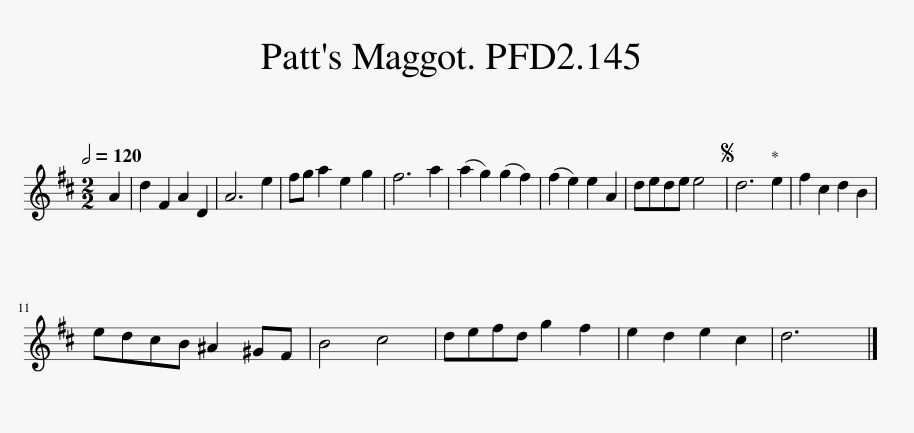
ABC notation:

X:1
L:1/8
Q:1/2=120
M:2/2
I:linebreak $
K:D
V:1 treble
V:1
 A2 | d2 F2 A2 D2 | A6 e2 | fg a2 e2 g2 | f6 a2 | %5
 (a2 g2) (g2 f2) | (f2 e2) e2 A2 | dede e4 |S d6 e2 | f2 c2 d2 B2 |$ %10
 edcB ^A2 ^GF | B4 c4 | defd g2 f2 | e2 d2 e2 c2 | d6 |] %15
